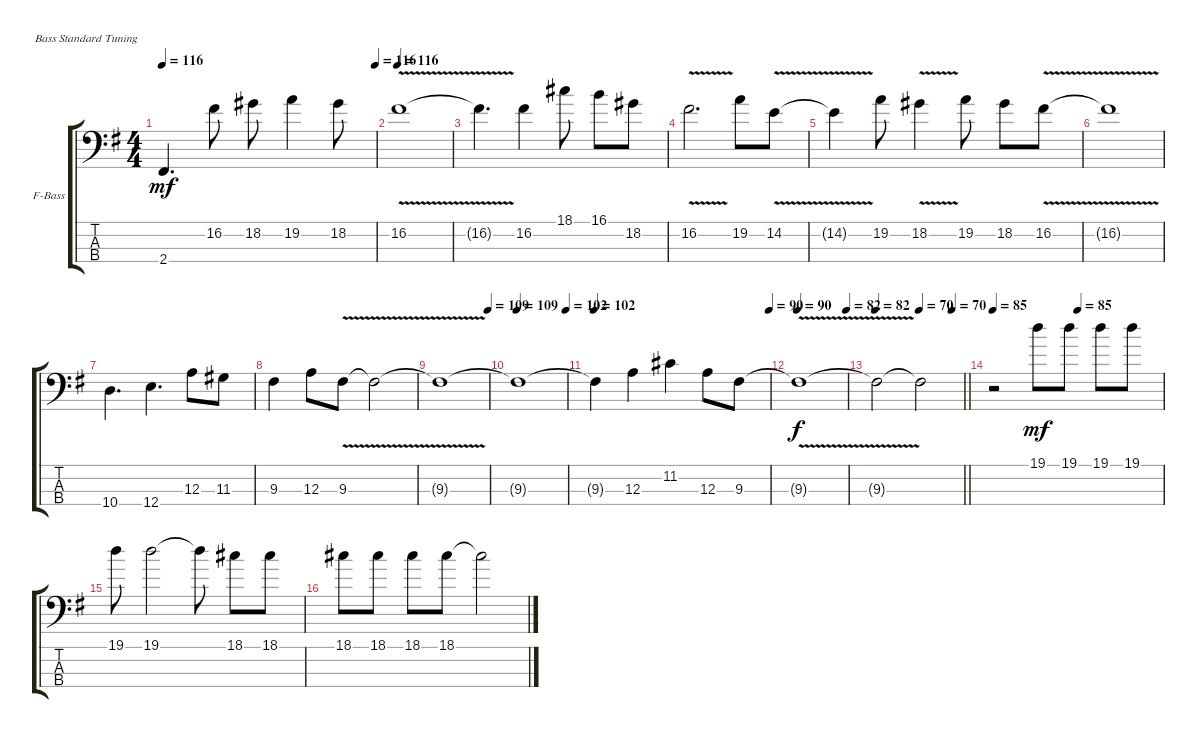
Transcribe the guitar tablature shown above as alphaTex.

\bracketExtendMode groupsimilarinstruments
\firstSystemTrackNameOrientation horizontal
\otherSystemsTrackNameOrientation horizontal
\track ("Bass I - Shawn Malone (Fretless Bass)" "F-Bass") {instrument fretlessbass}
\staff {score tabs}
\tuning (G2 D2 A1 E1)
\ts (4 4)
\tempo 116
\tempo (116 1)
\clef f4
\ks g
2.4{t}.4{d dy mf} 16.2.8 18.2.8 19.2.4 18.2.8 |
\tempo 116
16.2{v}.1 |
16.2{t}.4{d} 16.2.4 18.1.8 16.1.8 18.2.8 |
16.2{v}.2{d} 19.2.8 14.2{v}.8 |
14.2{v t}.4 19.2.8 18.2{v}.4 19.2.8 18.2.8 16.2{v}.8 |
16.2{v t}.1 |
10.4.4{d} 12.4.4{d} 12.3.8 11.3.8 |
9.3.4 12.3.8 9.3{v}.8 9.3{v t}.2 |
\tempo (109 1)
9.3{t}.1 |
\tempo 109
\tempo (102 1)
9.3{t}.1 |
\tempo 102
\tempo (90 1)
9.3{t}.4 12.3.4 11.2.4 12.3.8 9.3.8 |
\tempo 90
\tempo (82 1)
9.3{v t}.1{dy f} |
\tempo 82
\tempo (70 0.5)
\tempo (70 0.875)
\barLineRight lightlight
9.3{t}.2 9.3{t}.2 |
\tempo 85
\tempo (85 0.5)
r.2 19.1.8{dy mf} 19.1.8 19.1.8 19.1.8 |
19.1.8 19.1.2 19.1{t}.8 18.1.8 18.1.8 |
18.1.8 18.1.8 18.1.8 18.1.8 18.1{t}.2
